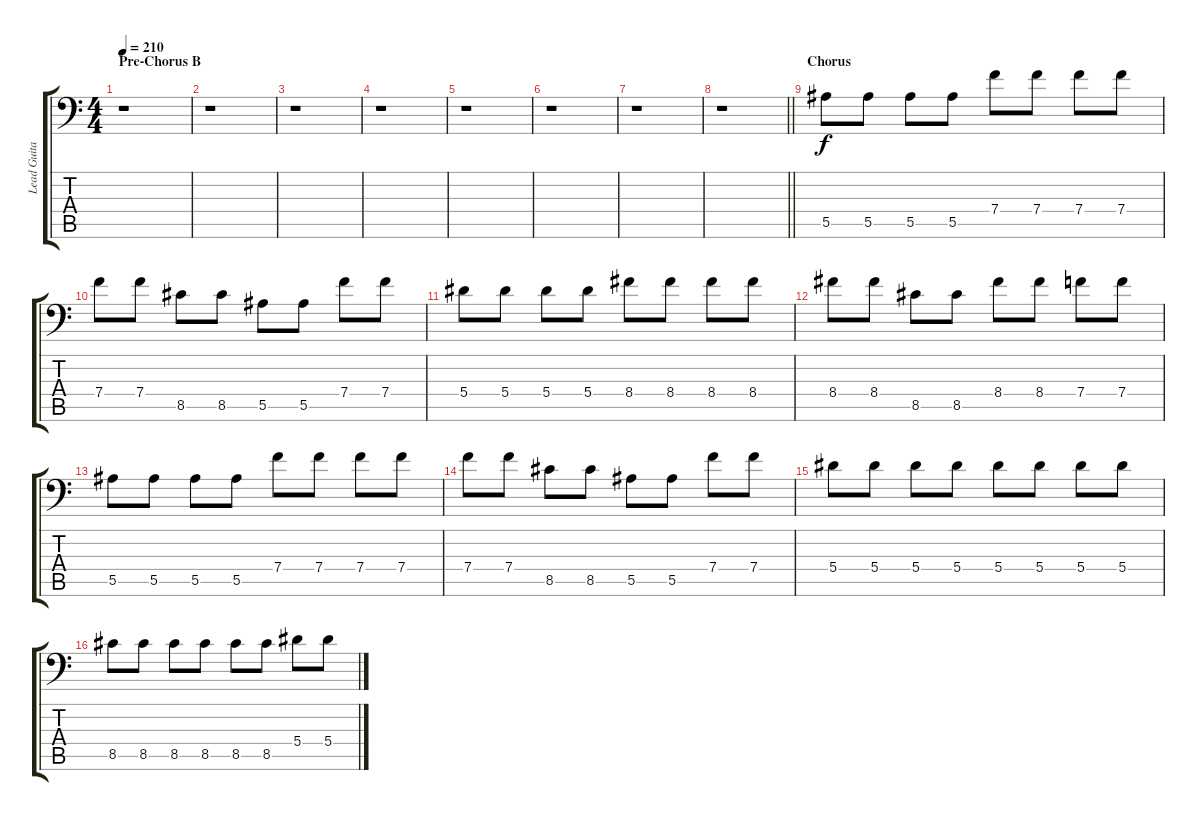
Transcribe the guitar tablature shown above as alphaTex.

\track ("Lead Guitar II" "Lead Guita") {instrument overdrivenguitar}
\staff {score tabs}
\tuning (C4 G3 Eb3 Bb2 F2 Bb1) {hide}
\ts (4 4)
\section ("" "Pre-Chorus B")
\tempo 210
\clef f4
\ks c
r.1{dy f} |
r.1 |
r.1 |
r.1 |
r.1 |
r.1 |
r.1 |
\barLineRight lightlight
r.1 |
\section ("" "Chorus")
5.5.8{balance 12} 5.5.8 5.5.8 5.5.8 7.4.8 7.4.8 7.4.8 7.4.8 |
7.4.8 7.4.8 8.5.8 8.5.8 5.5.8 5.5.8 7.4.8 7.4.8 |
5.4.8 5.4.8 5.4.8 5.4.8 8.4.8 8.4.8 8.4.8 8.4.8 |
8.4.8 8.4.8 8.5.8 8.5.8 8.4.8 8.4.8 7.4.8 7.4.8 |
5.5.8 5.5.8 5.5.8 5.5.8 7.4.8 7.4.8 7.4.8 7.4.8 |
7.4.8 7.4.8 8.5.8 8.5.8 5.5.8 5.5.8 7.4.8 7.4.8 |
5.4.8 5.4.8 5.4.8 5.4.8 5.4.8 5.4.8 5.4.8 5.4.8 |
8.5.8 8.5.8 8.5.8 8.5.8 8.5.8 8.5.8 5.4.8 5.4.8
